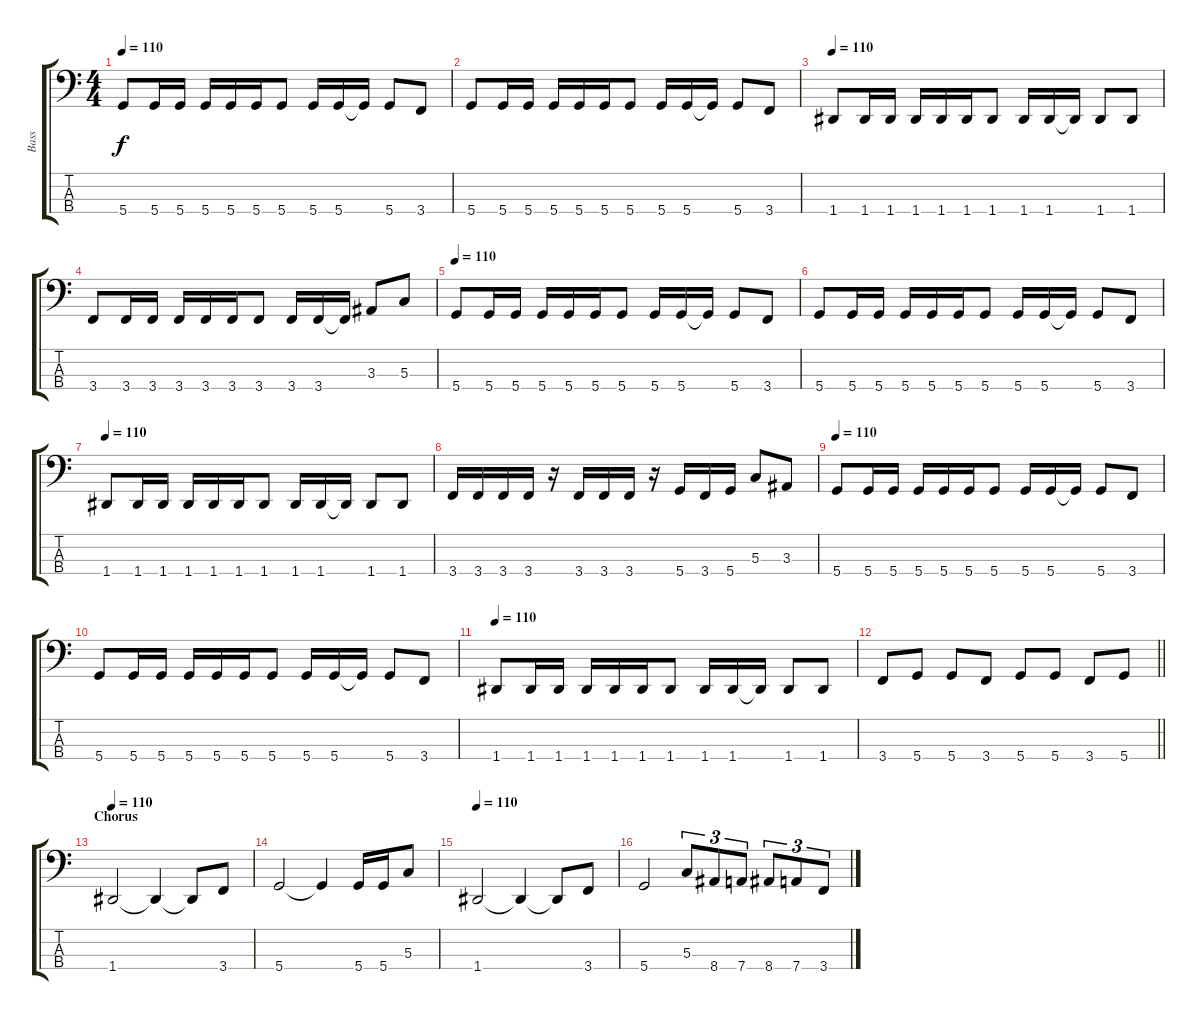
\track ("Bass" "Bass") {instrument electricbasspick}
\staff {score tabs}
\tuning (F2 C2 G1 D1) {hide}
\ts (4 4)
\tempo 110
\clef f4
\ks c
5.4.8{dy f} 5.4.16 5.4.16 5.4.16 5.4.16 5.4.16 5.4.8 5.4.16 5.4.16 5.4{t}.16 5.4.8 3.4.8 |
5.4.8 5.4.16 5.4.16 5.4.16 5.4.16 5.4.16 5.4.8 5.4.16 5.4.16 5.4{t}.16 5.4.8 3.4.8 |
\tempo 110
1.4.8 1.4.16 1.4.16 1.4.16 1.4.16 1.4.16 1.4.8 1.4.16 1.4.16 1.4{t}.16 1.4.8 1.4.8 |
3.4.8 3.4.16 3.4.16 3.4.16 3.4.16 3.4.16 3.4.8 3.4.16 3.4.16 3.4{t}.16 3.3.8 5.3.8 |
\tempo 110
5.4.8 5.4.16 5.4.16 5.4.16 5.4.16 5.4.16 5.4.8 5.4.16 5.4.16 5.4{t}.16 5.4.8 3.4.8 |
5.4.8 5.4.16 5.4.16 5.4.16 5.4.16 5.4.16 5.4.8 5.4.16 5.4.16 5.4{t}.16 5.4.8 3.4.8 |
\tempo 110
1.4.8 1.4.16 1.4.16 1.4.16 1.4.16 1.4.16 1.4.8 1.4.16 1.4.16 1.4{t}.16 1.4.8 1.4.8 |
3.4.16 3.4.16 3.4.16 3.4.16 r.16 3.4.16 3.4.16 3.4.16 r.16 5.4.16 3.4.16 5.4.16 5.3.8 3.3.8 |
\tempo 110
5.4.8 5.4.16 5.4.16 5.4.16 5.4.16 5.4.16 5.4.8 5.4.16 5.4.16 5.4{t}.16 5.4.8 3.4.8 |
5.4.8 5.4.16 5.4.16 5.4.16 5.4.16 5.4.16 5.4.8 5.4.16 5.4.16 5.4{t}.16 5.4.8 3.4.8 |
\tempo 110
1.4.8 1.4.16 1.4.16 1.4.16 1.4.16 1.4.16 1.4.8 1.4.16 1.4.16 1.4{t}.16 1.4.8 1.4.8 |
\barLineRight lightlight
3.4.8 5.4.8 5.4.8 3.4.8 5.4.8 5.4.8 3.4.8 5.4.8 |
\section ("" "Chorus")
\tempo 110
1.4.2 1.4{t}.4 1.4{t}.8 3.4.8 |
5.4.2 5.4{t}.4 5.4.16 5.4.16 5.3.8 |
\tempo 110
1.4.2 1.4{t}.4 1.4{t}.8 3.4.8 |
5.4.2 5.3.8{tu (3 2)} 8.4.8{tu (3 2)} 7.4.8{tu (3 2)} 8.4.8{tu (3 2)} 7.4.8{tu (3 2)} 3.4.8{tu (3 2)}
